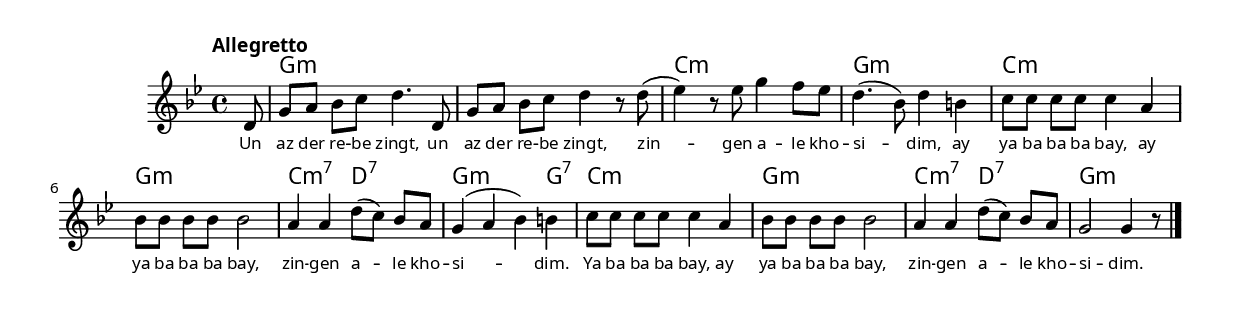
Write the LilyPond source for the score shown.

\version "2.18.2"
\language "english"
\include "../../../../templates/preamble.ly"
mel = \relative a {
    \partial 8 {d8} |
    g a bf c d4. d,8 |
    g a bf c d4 r8 d( |
    ef4) r8 ef g4 f8 ef |
    d4.( bf8) d4 b |
    c8 c c c c4 a |
    bf8 bf bf bf bf2 |
    a4 a d8( c) bf a |
    g4( a bf) b |
    c8 c c c c4 a |
    bf8 bf bf bf bf2 |
    a4 a d8( c) bf a |
    \end 7/8 g2 g4 r8
  }

acc = \chordmode {
  \partial 8 { s8 }
  g1:m |
  g:m |
  c:m |
  g:m |
  c:m |
  g:m |
  c2:m7 d:7 |
  g2.:m g4:7 |
  c1:m |
  g:m |
  c2:m7 d:7 |
  g8*7:m
  }

\score {
  <<
    \new ChordNames {
        \acc

        }
    \new Staff {
      \clef treble
      \key g \minor
      \time 4/4
      \tempo Allegretto
      \new Voice = "melody" {
        \mel
\bar "|."

        }
      }
        \new Lyrics \lyricsto "melody" {
      Un az der re -- be zingt,
      un az der re -- be zingt, 
      zin -- gen a -- le kho -- si -- dim,
      ay ya ba ba ba bay,
      ay ya ba ba ba bay,
      zin -- gen a -- le kho -- si -- dim.
      Ya ba ba ba bay,
      ay ya ba ba ba bay,
      zin -- gen a -- le kho -- si -- dim.
      }

    >>
  }
